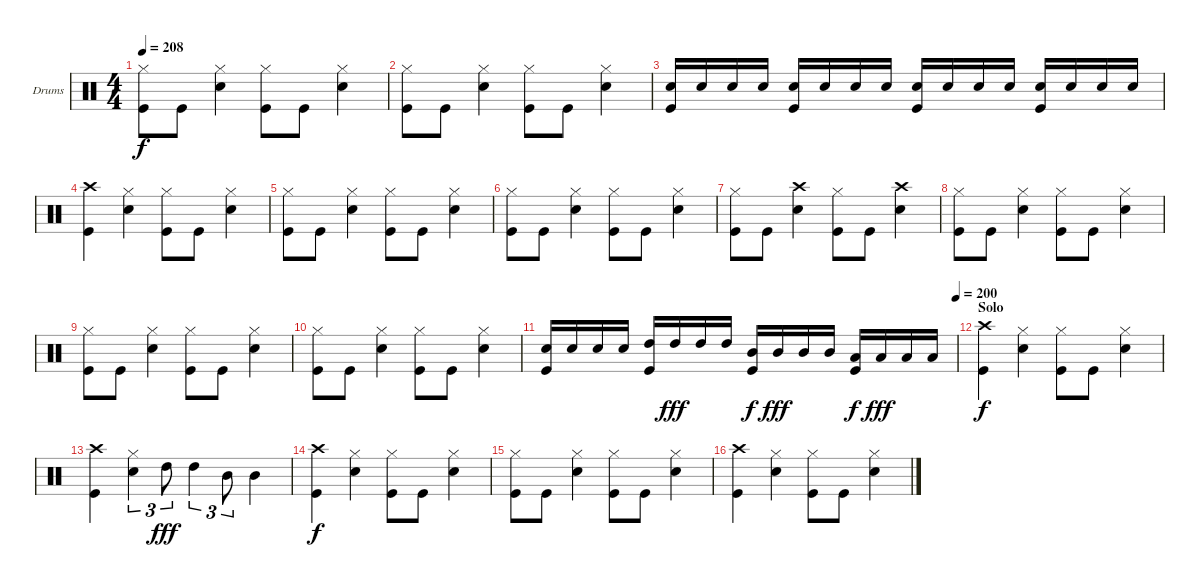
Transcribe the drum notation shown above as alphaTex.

\defaultSystemsLayout 4
\bracketExtendMode groupsimilarinstruments
\firstSystemTrackNameOrientation horizontal
\otherSystemsTrackNameOrientation horizontal
\track ("Drums" "Drums") {instrument percussion}
\staff {score}
\articulation defaults
\ts (4 4)
\tempo 208
\clef neutral
\ks c
("Kick (hit)" "Hi-Hat (closed)").8{dy f} "Kick (hit)".8 ("Snare (hit) 2" "Hi-Hat (closed)").4 ("Kick (hit)" "Hi-Hat (closed)").8 "Kick (hit)".8 ("Snare (hit) 2" "Hi-Hat (closed)").4 |
("Kick (hit)" "Hi-Hat (closed)").8 "Kick (hit)".8 ("Snare (hit) 2" "Hi-Hat (closed)").4 ("Kick (hit)" "Hi-Hat (closed)").8 "Kick (hit)".8 ("Snare (hit) 2" "Hi-Hat (closed)").4 |
("Snare (hit) 2" "Kick (hit)").16 "Snare (hit) 2".16 "Snare (hit) 2".16 "Snare (hit) 2".16 ("Snare (hit) 2" "Kick (hit)").16 "Snare (hit) 2".16 "Snare (hit) 2".16 "Snare (hit) 2".16 ("Snare (hit) 2" "Kick (hit)").16 "Snare (hit) 2".16 "Snare (hit) 2".16 "Snare (hit) 2".16 ("Snare (hit) 2" "Kick (hit)").16 "Snare (hit) 2".16 "Snare (hit) 2".16 "Snare (hit) 2".16 |
("Kick (hit)" "Crash high (hit)").4 ("Hi-Hat (closed)" "Snare (hit) 2").4 ("Kick (hit)" "Hi-Hat (closed)").8 "Kick (hit)".8 ("Snare (hit) 2" "Hi-Hat (closed)").4 |
("Kick (hit)" "Hi-Hat (closed)").8 "Kick (hit)".8 ("Snare (hit) 2" "Hi-Hat (closed)").4 ("Kick (hit)" "Hi-Hat (closed)").8 "Kick (hit)".8 ("Snare (hit) 2" "Hi-Hat (closed)").4 |
("Kick (hit)" "Hi-Hat (closed)").8 "Kick (hit)".8 ("Snare (hit) 2" "Hi-Hat (closed)").4 ("Kick (hit)" "Hi-Hat (closed)").8 "Kick (hit)".8 ("Snare (hit) 2" "Hi-Hat (closed)").4 |
("Kick (hit)" "Hi-Hat (closed)").8 "Kick (hit)".8 ("Crash high (hit)" "Snare (hit) 2").4 ("Kick (hit)" "Hi-Hat (closed)").8 "Kick (hit)".8 ("Crash high (hit)" "Snare (hit) 2").4 |
("Kick (hit)" "Hi-Hat (closed)").8 "Kick (hit)".8 ("Snare (hit) 2" "Hi-Hat (closed)").4 ("Kick (hit)" "Hi-Hat (closed)").8 "Kick (hit)".8 ("Snare (hit) 2" "Hi-Hat (closed)").4 |
("Kick (hit)" "Hi-Hat (closed)").8 "Kick (hit)".8 ("Snare (hit) 2" "Hi-Hat (closed)").4 ("Kick (hit)" "Hi-Hat (closed)").8 "Kick (hit)".8 ("Snare (hit) 2" "Hi-Hat (closed)").4 |
("Kick (hit)" "Hi-Hat (closed)").8 "Kick (hit)".8 ("Snare (hit) 2" "Hi-Hat (closed)").4 ("Kick (hit)" "Hi-Hat (closed)").8 "Kick (hit)".8 ("Snare (hit) 2" "Hi-Hat (closed)").4 |
\tempo (200 1)
("Snare (hit) 2" "Kick (hit)").16 "Snare (hit) 2".16 "Snare (hit) 2".16 "Snare (hit) 2".16 ("High Tom (hit)" "Kick (hit)").16 "High Tom (hit)".16{dy fff} "High Tom (hit)".16 "High Tom (hit)".16 ("Mid Tom (hit)" "Kick (hit)").16{dy f} "Mid Tom (hit)".16{dy fff} "Mid Tom (hit)".16 "Mid Tom (hit)".16 ("Low Tom (hit)" "Kick (hit)").16{dy f} "Low Tom (hit)".16{dy fff} "Low Tom (hit)".16 "Low Tom (hit)".16 |
\section ("" "Solo")
("Kick (hit)" "Crash high (hit)").4{dy f} ("Snare (hit) 2" "Hi-Hat (closed)").4 ("Kick (hit)" "Hi-Hat (closed)").8 "Kick (hit)".8 ("Snare (hit) 2" "Hi-Hat (closed)").4 |
("Kick (hit)" "Crash high (hit)").4 ("Snare (hit) 2" "Hi-Hat (closed)").4{tu (3 2)} "High Tom (hit)".8{tu (3 2) dy fff} "High Tom (hit)".4{tu (3 2)} "Mid Tom (hit)".8{tu (3 2)} "Mid Tom (hit)".4 |
("Kick (hit)" "Crash high (hit)").4{dy f} ("Snare (hit) 2" "Hi-Hat (closed)").4 ("Kick (hit)" "Hi-Hat (closed)").8 "Kick (hit)".8 ("Snare (hit) 2" "Hi-Hat (closed)").4 |
("Hi-Hat (closed)" "Kick (hit)").8 "Kick (hit)".8 ("Snare (hit) 2" "Hi-Hat (closed)").4 ("Hi-Hat (closed)" "Kick (hit)").8 "Kick (hit)".8 ("Snare (hit) 2" "Hi-Hat (closed)").4 |
("Kick (hit)" "Crash high (hit)").4 ("Snare (hit) 2" "Hi-Hat (closed)").4 ("Kick (hit)" "Hi-Hat (closed)").8 "Kick (hit)".8 ("Snare (hit) 2" "Hi-Hat (closed)").4
